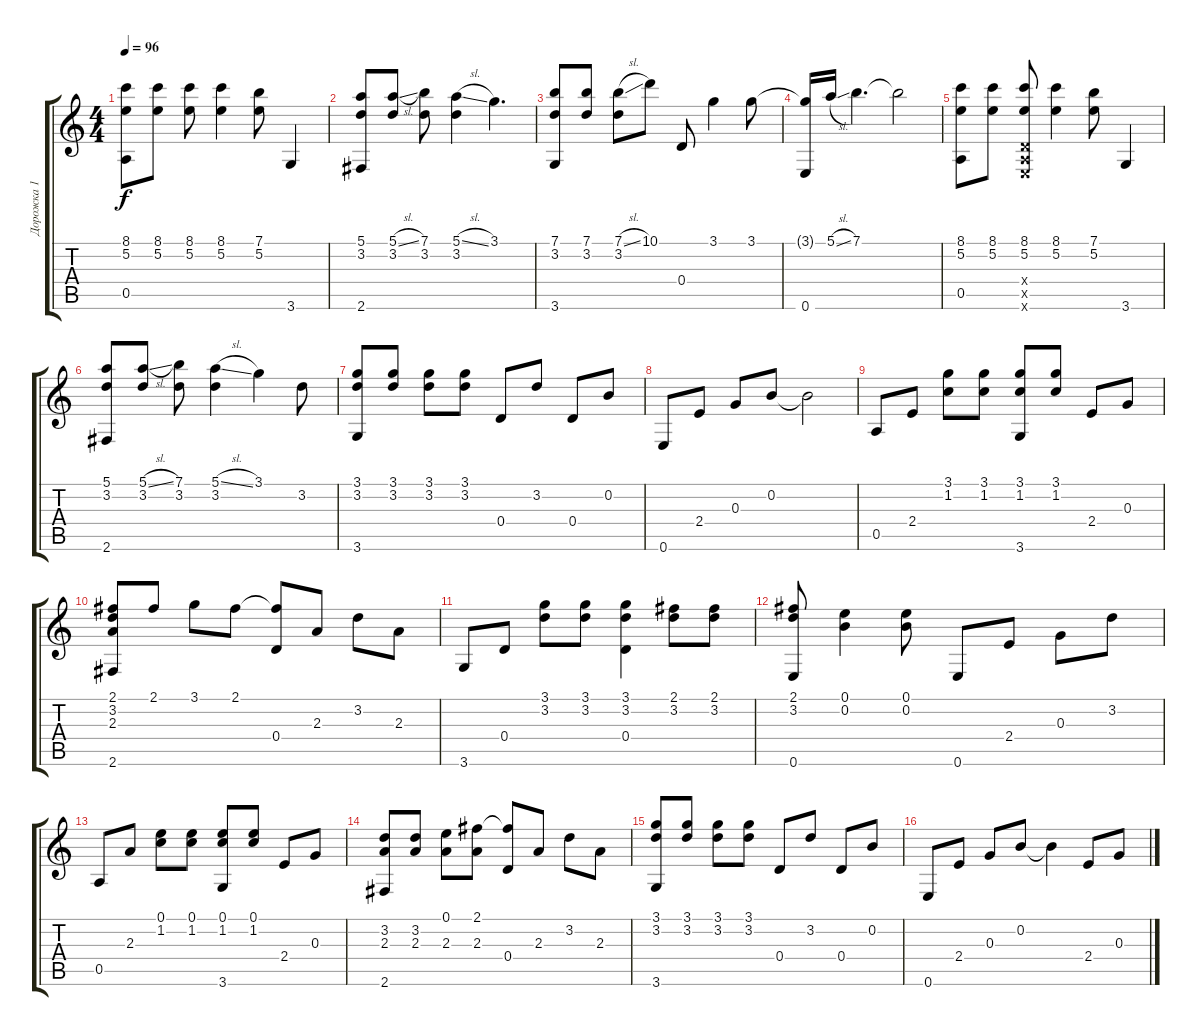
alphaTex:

\track ("Дорожка 1" "Дорожка 1") {instrument acousticguitarsteel}
\staff {score tabs}
\tuning (E4 B3 G3 D3 A2 E2) {hide}
\ts (4 4)
\tempo 96
\clef g2
\ks c
(8.1 5.2 0.5).8{dy f} (8.1 5.2).8 (8.1 5.2).8 (8.1 5.2).4 (7.1 5.2).8 3.6.4 |
(5.1 3.2 2.6).8 (5.1{sl} 3.2).8 (7.1 3.2).8 (5.1{sl} 3.2).4 3.1.4{d} |
(7.1 3.2 3.6).8 (7.1 3.2).8 (7.1{sl} 3.2).8 10.1.8 0.4.8 3.1.4 3.1.8 |
(3.1{t} 0.6).16 5.1{sl}.16 7.1.4{d} 7.1{t}.2 |
(8.1 5.2 0.5).8 (8.1 5.2).8 (8.1 5.2 0.4{x} 0.5{x} 0.6{x}).8 (8.1 5.2).4 (7.1 5.2).8 3.6.4 |
(5.1 3.2 2.6).8 (5.1{sl} 3.2).8 (7.1 3.2).8 (5.1{sl} 3.2).4 3.1.4 3.2.8 |
(3.1 3.2 3.6).8 (3.1 3.2).8 (3.1 3.2).8 (3.1 3.2).8 0.4.8 3.2.8 0.4.8 0.2.8 |
0.6.8 2.4.8 0.3.8 0.2.8 0.2{t}.2 |
0.5.8 2.4.8 (3.1 1.2).8 (3.1 1.2).8 (3.1 1.2 3.6).8 (3.1 1.2).8 2.4.8 0.3.8 |
(2.1 3.2 2.3 2.6).8 2.1.8 3.1.8 2.1.8 (2.1{t} 0.4).8 2.3.8 3.2.8 2.3.8 |
3.6.8 0.4.8 (3.1 3.2).8 (3.1 3.2).8 (3.1 3.2 0.4).4 (2.1 3.2).8 (2.1 3.2).8 |
(2.1 3.2 0.6).8 (0.1 0.2).4 (0.1 0.2).8 0.6.8 2.4.8 0.3.8 3.2.8 |
0.5.8 2.3.8 (0.1 1.2).8 (0.1 1.2).8 (0.1 1.2 3.6).8 (0.1 1.2).8 2.4.8 0.3.8 |
(3.2 2.3 2.6).8 (3.2 2.3).8 (0.1 2.3).8 (2.1 2.3).8 (2.1{t} 0.4).8 2.3.8 3.2.8 2.3.8 |
(3.1 3.2 3.6).8 (3.1 3.2).8 (3.1 3.2).8 (3.1 3.2).8 0.4.8 3.2.8 0.4.8 0.2.8 |
0.6.8 2.4.8 0.3.8 0.2.8 0.2{t}.4 2.4.8 0.3.8
